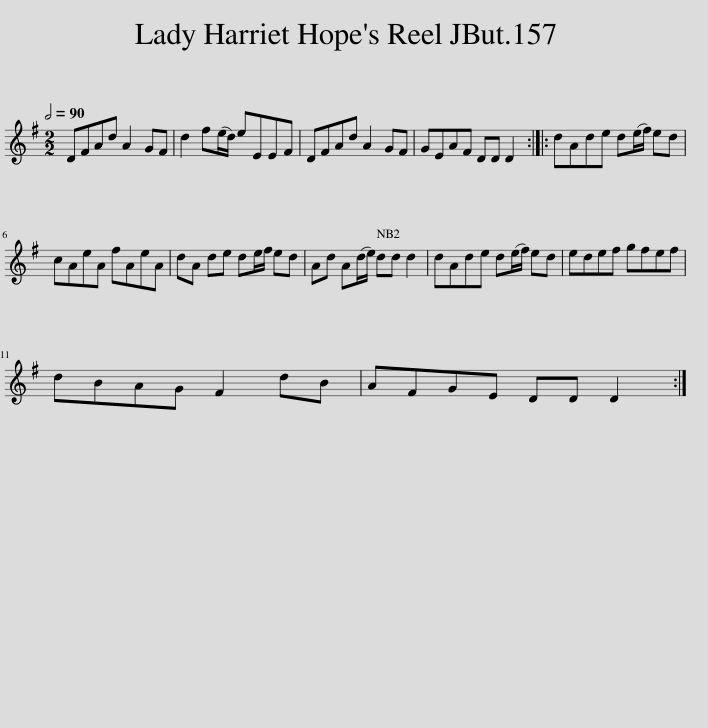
X:1
L:1/8
Q:1/2=90
M:2/2
I:linebreak $
K:G
V:1 treble
V:1
 DFAd A2 GF | d2 f(e/d/) eEEF | DFAd A2 GF | GEAF DD D2 :: dAde d(e/f/) ed |$ %5
 cAeA fAeA | dA de de/f/ ed | Ad A(d/e/) dd d2 | dAde d(e/f/) ed | edef gfef |$ %10
 dBAG F2 dB | AFGE DD D2 :| %12
